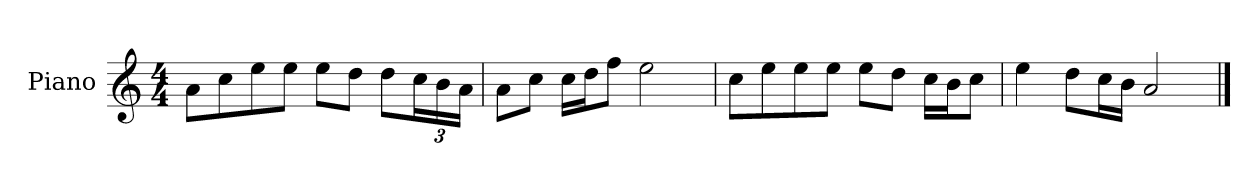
**kern
*part1
*staff1
*I"Piano
*I'P-no
*clefG2
*k[]
*M4/4
*MM90
=1
8a\L
8cc\
8ee\
8ee\J
8ee\L
8dd\J
8dd\L
*Xbrackettup
24cc\L
24b\
24a\JJ
=2
8a\L
8cc\J
16cc\LL
16dd\J
8ff\J
2ee\
=3
8cc\L
8ee\
8ee\
8ee\J
8ee\L
8dd\J
16cc\LL
16b\J
8cc\J
=4
4ee\
8dd\L
16cc\L
16b\JJ
2a/
==
*-
